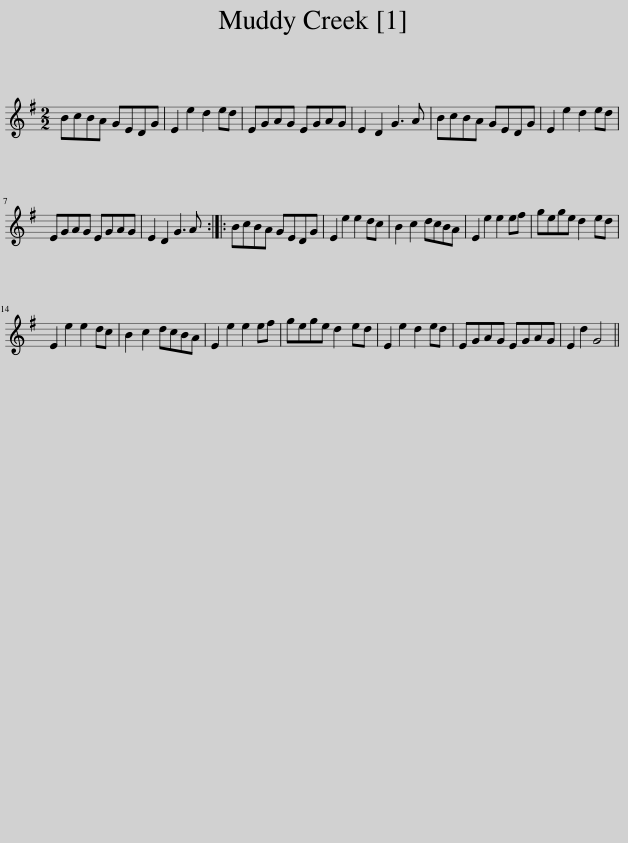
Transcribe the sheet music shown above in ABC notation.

X:1
L:1/8
M:2/2
I:linebreak $
K:G
V:1 treble
V:1
 BcBA GEDG | E2 e2 d2 ed | EGAG EGAG | E2 D2 G3 A | BcBA GEDG | %5
 E2 e2 d2 ed |$ EGAG EGAG | E2 D2 G3 A :: BcBA GEDG | E2 e2 e2 dc | %10
 B2 c2 dcBA | E2 e2 e2 ef | gege d2 ed |$ E2 e2 e2 dc | B2 c2 dcBA | %15
 E2 e2 e2 ef | gege d2 ed | E2 e2 d2 ed | EGAG EGAG | E2 d2 G4 || %20
